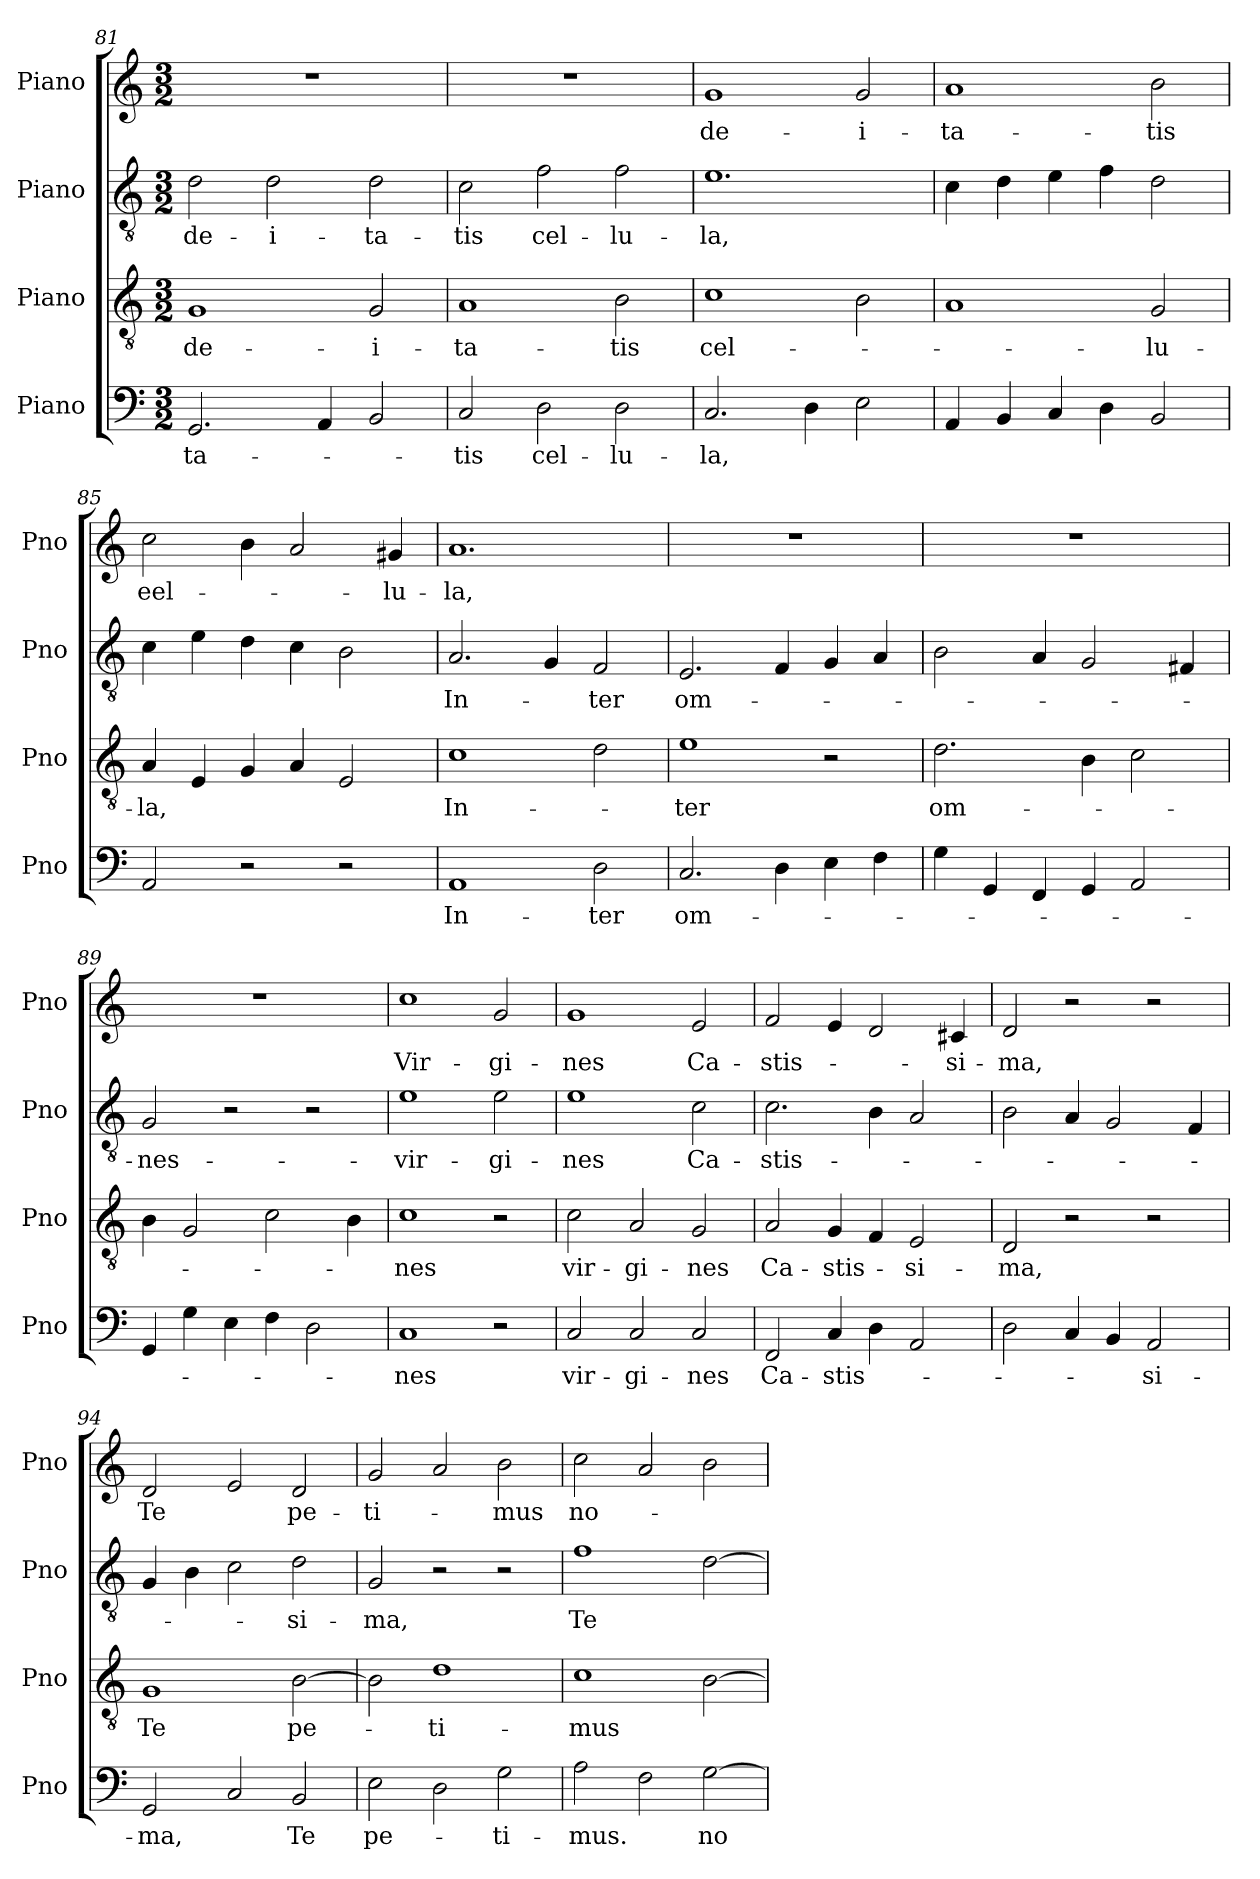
**kern	**text	**kern	**text	**kern	**text	**kern	**text
*part4	*part4	*part3	*part3	*part2	*part2	*part1	*part1
*staff4	*staff4	*staff3	*staff3	*staff2	*staff2	*staff1	*staff1
*I"Piano	*	*I"Piano	*	*I"Piano	*	*I"Piano	*
*I'Pno	*	*I'Pno	*	*I'Pno	*	*I'Pno	*
*clefF4	*	*clefGv2	*	*clefGv2	*	*clefG2	*
*k[]	*	*k[]	*	*k[]	*	*k[]	*
*M3/2	*	*M3/2	*	*M3/2	*	*M3/2	*
=81	=81	=81	=81	=81	=81	=81	=81
!	!LO:LY:b	!	!LO:LY:b	!	!LO:LY:b	!	!
2.GG/	-ta-	1G	de-	2d\	de-	1.r	.
!	!	!	!	!	!LO:LY:b	!	!
.	.	.	.	2d\	-i-	.	.
4AA/	.	.	.	.	.	.	.
!	!	!	!LO:LY:b	!	!LO:LY:b	!	!
2BB/	.	2G/	-i-	2d\	-ta-	.	.
=82	=82	=82	=82	=82	=82	=82	=82
!	!LO:LY:b	!	!LO:LY:b	!	!LO:LY:b	!	!
2C/	-tis	1A	-ta-	2c\	-tis	1.r	.
!	!LO:LY:b	!	!	!	!LO:LY:b	!	!
2D\	cel-	.	.	2f\	cel-	.	.
!	!LO:LY:b	!	!LO:LY:b	!	!LO:LY:b	!	!
2D\	-lu-	2B\	-tis	2f\	-lu-	.	.
!!LO:LB:g=z
=83	=83	=83	=83	=83	=83	=83	=83
!	!LO:LY:b	!	!LO:LY:b	!	!LO:LY:b	!	!LO:LY:b
2.C/	-la,	1c	cel-	1.e	-la,	1g	de-
4D\	.	.	.	.	.	.	.
!	!	!	!	!	!	!	!LO:LY:b
2E\	.	2B\	.	.	.	2g/	-i-
=84	=84	=84	=84	=84	=84	=84	=84
!	!	!	!	!	!	!	!LO:LY:b
4AA/	.	1A	.	4c\	.	1a	-ta-
4BB/	.	.	.	4d\	.	.	.
4C/	.	.	.	4e\	.	.	.
4D\	.	.	.	4f\	.	.	.
!	!	!	!LO:LY:b	!	!	!	!LO:LY:b
2BB/	.	2G/	-lu-	2d\	.	2b\	-tis
=85	=85	=85	=85	=85	=85	=85	=85
!	!	!	!LO:LY:b	!	!	!	!LO:LY:b
2AA/	.	4A/	-la,	4c\	.	2cc\	eel-
.	.	4E/	.	4e\	.	.	.
2r	.	4G/	.	4d\	.	4b\	.
.	.	4A/	.	4c\	.	2a/	.
2r	.	2E/	.	2B\	.	.	.
!	!	!	!	!	!	!	!LO:LY:b
.	.	.	.	.	.	4g#X/	-lu-
=86	=86	=86	=86	=86	=86	=86	=86
!	!LO:LY:b	!	!LO:LY:b	!	!LO:LY:b	!	!LO:LY:b
1AA	In-	1c	In-	2.A/	In-	1.a	-la,
.	.	.	.	4G/	.	.	.
!	!LO:LY:b	!	!	!	!LO:LY:b	!	!
2D\	-ter	2d\	.	2F/	-ter	.	.
=87	=87	=87	=87	=87	=87	=87	=87
!	!LO:LY:b	!	!LO:LY:b	!	!LO:LY:b	!	!
2.C/	om-	1e	-ter	2.E/	om-	1.r	.
4D\	.	.	.	4F/	.	.	.
4E\	.	2r	.	4G/	.	.	.
4F\	.	.	.	4A/	.	.	.
=88	=88	=88	=88	=88	=88	=88	=88
!	!	!	!LO:LY:b	!	!	!	!
4G\	.	2.d\	om-	2B\	.	1.r	.
4GG/	.	.	.	.	.	.	.
4FF/	.	.	.	4A/	.	.	.
4GG/	.	4B\	.	2G/	.	.	.
2AA/	.	2c\	.	.	.	.	.
.	.	.	.	4F#X/	.	.	.
!!LO:LB:g=z
=89	=89	=89	=89	=89	=89	=89	=89
!	!	!	!	!	!LO:LY:b	!	!
4GG/	.	4B\	.	2G/	-nes-	1.r	.
4G\	.	2G/	.	.	.	.	.
4E\	.	.	.	2r	.	.	.
4F\	.	2c\	.	.	.	.	.
2D\	.	.	.	2r	.	.	.
.	.	4B\	.	.	.	.	.
=90	=90	=90	=90	=90	=90	=90	=90
!	!LO:LY:b	!	!LO:LY:b	!	!LO:LY:b	!	!LO:LY:b
1C	-nes	1c	-nes	1e	-vir-	1cc	Vir-
!	!	!	!	!	!LO:LY:b	!	!LO:LY:b
2r	.	2r	.	2e\	-gi-	2g/	-gi-
=91	=91	=91	=91	=91	=91	=91	=91
!	!LO:LY:b	!	!LO:LY:b	!	!LO:LY:b	!	!LO:LY:b
2C/	vir-	2c\	vir-	1e	-nes	1g	-nes
!	!LO:LY:b	!	!LO:LY:b	!	!	!	!
2C/	-gi-	2A/	-gi-	.	.	.	.
!	!LO:LY:b	!	!LO:LY:b	!	!LO:LY:b	!	!LO:LY:b
2C/	-nes	2G/	-nes	2c\	Ca-	2e/	Ca-
=92	=92	=92	=92	=92	=92	=92	=92
!	!LO:LY:b	!	!LO:LY:b	!	!LO:LY:b	!	!LO:LY:b
2FF/	Ca-	2A/	Ca-	2.c\	-stis-	2f/	-stis-
!	!LO:LY:b	!	!LO:LY:b	!	!	!	!
4C/	-stis-	4G/	-stis-	.	.	4e/	.
4D\	.	4F/	.	4B\	.	2d/	.
!	!	!	!LO:LY:b	!	!	!	!
2AA/	.	2E/	-si-	2A/	.	.	.
!	!	!	!	!	!	!	!LO:LY:b
.	.	.	.	.	.	4c#X/	-si-
=93	=93	=93	=93	=93	=93	=93	=93
!	!	!	!LO:LY:b	!	!	!	!LO:LY:b
2D\	.	2D/	-ma,	2B\	.	2d/	-ma,
4C/	.	2r	.	4A/	.	2r	.
4BB/	.	.	.	2G/	.	.	.
!	!LO:LY:b	!	!	!	!	!	!
2AA/	-si-	2r	.	.	.	2r	.
.	.	.	.	4F/	.	.	.
=94	=94	=94	=94	=94	=94	=94	=94
!	!LO:LY:b	!	!LO:LY:b	!	!	!	!LO:LY:b
2GG/	-ma,	1G	Te	4G/	.	2d/	Te
.	.	.	.	4B\	.	.	.
2C/	.	.	.	2c\	.	2e/	.
!	!LO:LY:b	!	!LO:LY:b	!	!LO:LY:b	!	!LO:LY:b
2BB/	Te	[2B\	pe-	2d\	-si-	2d/	pe-
!!LO:PB:g=z
=95	=95	=95	=95	=95	=95	=95	=95
!	!LO:LY:b	!	!	!	!LO:LY:b	!	!LO:LY:b
2E\	-pe-	2B\]	.	2G/	-ma,	2g/	-ti-
!	!	!	!LO:LY:b	!	!	!	!
2D\	.	1d	-ti-	2r	.	2a/	.
!	!LO:LY:b	!	!	!	!	!	!LO:LY:b
2G\	-ti-	.	.	2r	.	2b\	-mus
=96	=96	=96	=96	=96	=96	=96	=96
!	!LO:LY:b	!	!LO:LY:b	!	!LO:LY:b	!	!LO:LY:b
2A\	-mus.	1c	-mus	1f	Te	2cc\	no-
2F\	.	.	.	.	.	2a/	.
!	!LO:LY:b	!	!	!	!	!	!
[2G\	-no-	[2B\	.	[2d\	.	2b\	.
=	=	=	=	=	=	=	=
*-	*-	*-	*-	*-	*-	*-	*-
